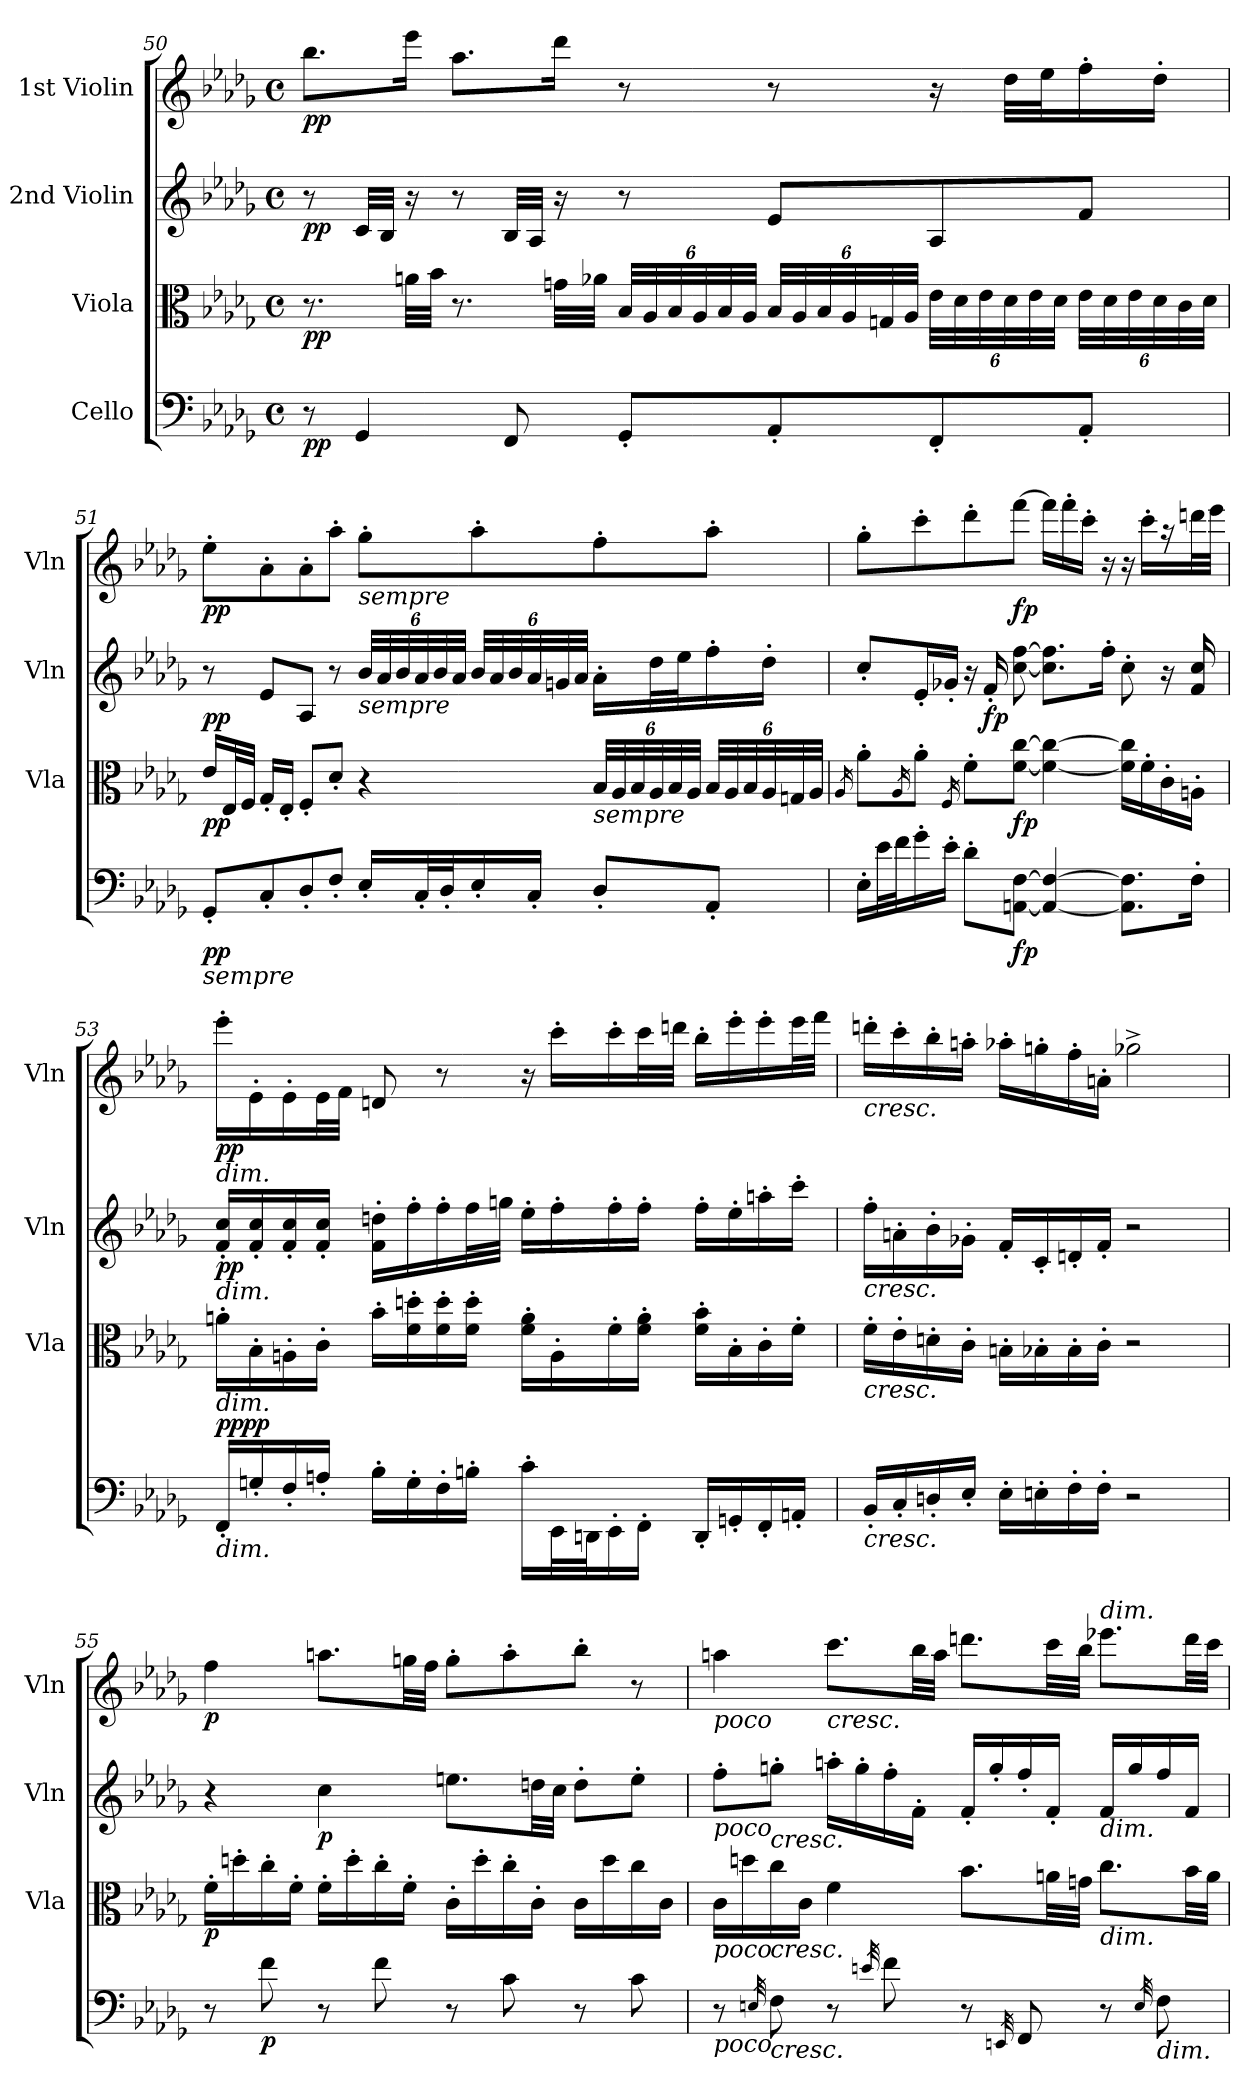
**kern	**dynam	**kern	**dynam	**kern	**dynam	**kern	**dynam
*part4	*part4	*part3	*part3	*part2	*part2	*part1	*part1
*staff4	*staff4	*staff3	*staff3	*staff2	*staff2	*staff1	*staff1
*I"Cello	*	*I"Viola	*	*I"2nd Violin	*	*I"1st Violin	*
*	*	*I'Vla	*	*I'Vln	*	*I'Vln	*
*clefF4	*	*clefC3	*	*clefG2	*	*clefG2	*
*k[b-e-a-d-g-]	*	*k[b-e-a-d-g-]	*	*k[b-e-a-d-g-]	*	*k[b-e-a-d-g-]	*
*D-:	*	*D-:	*	*D-:	*	*D-:	*
*M4/4	*	*M4/4	*	*M4/4	*	*M4/4	*
*met(c)	*	*met(c)	*	*met(c)	*	*met(c)	*
=50	=50	=50	=50	=50	=50	=50	=50
!	!LO:DY:b	!	!LO:DY:b	!	!LO:DY:b	!	!LO:DY:b
8r	pp	8.r	pp	8r	pp	8.bb-\L	pp
4GG-/	.	.	.	32c/LLL	.	.	.
.	.	.	.	32B-/JJJ	.	.	.
.	.	32an\LLL	.	16r	.	16eee-\Jk	.
.	.	32b-\JJJ	.	.	.	.	.
.	.	8.r	.	8r	.	8.aa-\L	.
8FF/	.	.	.	32B-/LLL	.	.	.
.	.	.	.	32A-/JJJ	.	.	.
.	.	32gn\LLL	.	16r	.	16ddd-\Jk	.
.	.	32a-X\JJJ	.	.	.	.	.
*	*	*Xbrackettup	*	*	*	*	*
8GG-'/L	.	48B-/LLL	.	8r	.	8r	.
.	.	48A-/	.	.	.	.	.
.	.	48B-/	.	.	.	.	.
.	.	48A-/	.	.	.	.	.
.	.	48B-/	.	.	.	.	.
.	.	48A-/JJJ	.	.	.	.	.
8AA-'/	.	48B-/LLL	.	8e-/L	.	8r	.
.	.	48A-/	.	.	.	.	.
.	.	48B-/	.	.	.	.	.
.	.	48A-/	.	.	.	.	.
.	.	48Gn/	.	.	.	.	.
.	.	48A-/JJJ	.	.	.	.	.
8FF'/	.	48e-\LLL	.	8A-/	.	16r	.
.	.	48d-\	.	.	.	.	.
.	.	48e-\	.	.	.	.	.
.	.	48d-\	.	.	.	32dd-\LLL	.
.	.	48e-\	.	.	.	.	.
.	.	.	.	.	.	32ee-\J	.
.	.	48d-\JJJ	.	.	.	.	.
8AA-'/J	.	48e-\LLL	.	8f/J	.	16ff'\	.
.	.	48d-\	.	.	.	.	.
.	.	48e-\	.	.	.	.	.
.	.	48d-\	.	.	.	16dd-'\JJ	.
.	.	48c\	.	.	.	.	.
.	.	48d-\JJJ	.	.	.	.	.
!!LO:LB:g=z
=51	=51	=51	=51	=51	=51	=51	=51
!LO:TX:b:i:t=sempre	!	!	!	!	!	!	!
!	!LO:DY:b	!	!LO:DY:b	!	!LO:DY:b	!	!LO:DY:b
8GG-'/L	pp	16e-/LL	pp	8r	pp	8ee-'\L	pp
.	.	32E-/L	.	.	.	.	.
.	.	32F/JJJ	.	.	.	.	.
8C'/	.	16G-'/LL	.	8e-/L	.	8a-'\	.
.	.	16E-'/JJ	.	.	.	.	.
8D-'/	.	8F'/L	.	8A-/J	.	8a-'\	.
8F'/J	.	8d-'/J	.	8r	.	8aa-'\J	.
*	*	*	*	*Xbrackettup	*	*	*
!	!	!	!	!	!	!LO:TX:b:i:t=sempre	!
!	!	!	!	!LO:TX:b:i:t=sempre	!	!	!
16E-'/LL	.	4r	.	48b-/LLL	.	8gg-'\L	.
.	.	.	.	48a-/	.	.	.
.	.	.	.	48b-/	.	.	.
32C'/L	.	.	.	48a-/	.	.	.
.	.	.	.	48b-/	.	.	.
32D-'/J	.	.	.	.	.	.	.
.	.	.	.	48a-/JJJ	.	.	.
16E-'/	.	.	.	48b-/LLL	.	8aa-'\	.
.	.	.	.	48a-/	.	.	.
.	.	.	.	48b-/	.	.	.
16C'/JJ	.	.	.	48a-/	.	.	.
.	.	.	.	48gn/	.	.	.
.	.	.	.	48a-/JJJ	.	.	.
!	!	!LO:TX:b:i:t=sempre	!	!	!	!	!
8D-'/L	.	48B-/LLL	.	16a-'\LL	.	8ff'\	.
.	.	48A-/	.	.	.	.	.
.	.	48B-/	.	.	.	.	.
.	.	48A-/	.	32dd-\L	.	.	.
.	.	48B-/	.	.	.	.	.
.	.	.	.	32ee-\J	.	.	.
.	.	48A-/JJJ	.	.	.	.	.
8AA-'/J	.	48B-/LLL	.	16ff'\	.	8aa-'\J	.
.	.	48A-/	.	.	.	.	.
.	.	48B-/	.	.	.	.	.
.	.	48A-/	.	16dd-'\JJ	.	.	.
.	.	48Gn/	.	.	.	.	.
.	.	48A-/JJJ	.	.	.	.	.
!!LO:LB:g=z
=52	=52	=52	=52	=52	=52	=52	=52
.	.	16qA-/	.	.	.	.	.
16E-'\LL	.	8a-'\L	.	8cc'/L	.	8gg-'\L	.
32e-\L	.	.	.	.	.	.	.
32f\J	.	.	.	.	.	.	.
.	.	16qA-/	.	.	.	.	.
16g-'\	.	8a-'\J	.	16e-'/L	.	8ccc'\	.
16e-'\JJ	.	.	.	16g-X'/JJ	.	.	.
.	.	16qF/	.	.	.	.	.
8d-'\L	.	8f'\L	.	16r	.	8ddd-'\	.
!	!	!	!	!	!LO:DY:b	!	!
.	.	.	.	16f'/	fp	.	.
!	!LO:DY:b	!	!LO:DY:b	!	!	!	!LO:DY:b
[8AAn\ [8F\J	fp	[8f\ [8cc\J	fp	[8cc\ [8ff\	.	[8fff\J	fp
4AA/_ 4F/_	.	4f\_ 4cc\_	.	8.cc\] 8.ff\]L	.	16fff\LL]	.
.	.	.	.	.	.	16fff'\	.
.	.	.	.	.	.	16ccc'\JJ	.
.	.	.	.	16ff'\Jk	.	16r	.
8.AA\] 8.F\]L	.	16f\] 16cc\]LL	.	8cc'\	.	16r	.
.	.	16f'\	.	.	.	16ccc'\LL	.
.	.	16c'\	.	16r	.	16r	.
16F'\Jk	.	16An'\JJ	.	16f/ 16cc/	.	32dddn\L	.
.	.	.	.	.	.	32eee-\JJJ	.
!!LO:PB:g=z
=53	=53	=53	=53	=53	=53	=53	=53
!	!	!	!	!	!	!LO:TX:b:i:t=dim.	!
!	!	!	!	!LO:TX:b:i:t=dim.	!	!	!
!	!	!LO:TX:b:i:t=dim.	!	!	!	!	!
!LO:TX:b:i:t=dim.	!	!	!	!	!	!	!
!	!LO:DY:b	!	!	!	!	!	!
!	!LO:DY:n=1:a	!	!	!	!LO:DY:b	!	!LO:DY:b
16FF'/LL	pp pp	16an'\LL	.	16f/' 16cc/'LL	pp	16eee-'\LL	pp
16Gn'/	.	16B-'\	.	16f/' 16cc/'	.	16e-'\	.
16F'/	.	16An'\	.	16f/' 16cc/'	.	16e-'\	.
16An'/JJ	.	16c'\JJ	.	16f/' 16cc/'JJ	.	32e-\L	.
.	.	.	.	.	.	32f\JJJ	.
16B-'\LL	.	16b-'\LL	.	16f\' 16ddn\'LL	.	8dn/	.
16G'\	.	16f\' 16ddn\'	.	16ff'\	.	.	.
16F'\	.	16f\' 16dd\'	.	16ff'\	.	8r	.
16Bn'\JJ	.	16f\' 16dd\'JJ	.	32ff\L	.	.	.
.	.	.	.	32ggn\JJJ	.	.	.
16c'\LL	.	16f\' 16a\'LL	.	16ee-'\LL	.	16r	.
32EE-\L	.	16A'\	.	16ff'\	.	16ccc'\LL	.
32DDn\J	.	.	.	.	.	.	.
16EE-'\	.	16f'\	.	16ff'\	.	16ccc'\	.
16FF'\JJ	.	16f\' 16a\'JJ	.	16ff'\JJ	.	32ccc\L	.
.	.	.	.	.	.	32dddn\JJJ	.
16DD'/LL	.	16f\' 16b-\'LL	.	16ff'\LL	.	16bb-'\LL	.
16GGn'/	.	16B-'\	.	16ee-'\	.	16eee-'\	.
16FF'/	.	16c'\	.	16aan'\	.	16eee-'\	.
16AAn'/JJ	.	16f'\JJ	.	16ccc'\JJ	.	32eee-\L	.
.	.	.	.	.	.	32fff\JJJ	.
!!LO:LB:g=z
=54	=54	=54	=54	=54	=54	=54	=54
!	!	!	!	!	!	!LO:TX:b:i:t=cresc.	!
!	!	!	!	!LO:TX:b:i:t=cresc.	!	!	!
!	!	!LO:TX:b:i:t=cresc.	!	!	!	!	!
!LO:TX:b:i:t=cresc.	!	!	!	!	!	!	!
16BB-'/LL	.	16f'\LL	.	16ff'\LL	.	16dddn'\LL	.
16C'/	.	16e-'\	.	16an'\	.	16ccc'\	.
16Dn'/	.	16dn'\	.	16b-'\	.	16bb-'\	.
16E-'/JJ	.	16c'\JJ	.	16g-X'\JJ	.	16aan'\JJ	.
16E-'\LL	.	16Bn'\LL	.	16f'/LL	.	16aa-X'\LL	.
16En'\	.	16B-X'\	.	16c'/	.	16ggn'\	.
16F'\	.	16B-'\	.	16dn'/	.	16ff'\	.
16F'\JJ	.	16c'\JJ	.	16f'/JJ	.	16an'\JJ	.
2r	.	2r	.	2r	.	2gg-X^\	.
=55	=55	=55	=55	=55	=55	=55	=55
!	!	!	!LO:DY:b	!	!	!	!LO:DY:b
8r	.	16f'\LL	p	4r	.	4ff\	p
.	.	16ddn'\	.	.	.	.	.
!	!LO:DY:b	!	!	!	!	!	!
8f\	p	16cc'\	.	.	.	.	.
.	.	16f'\JJ	.	.	.	.	.
!	!	!	!	!	!LO:DY:b	!	!
8r	.	16f'\LL	.	4cc\	p	8.aan\L	.
.	.	16dd'\	.	.	.	.	.
8f\	.	16cc'\	.	.	.	.	.
.	.	16f'\JJ	.	.	.	32ggn\LL	.
.	.	.	.	.	.	32ff\JJJ	.
8r	.	16c'\LL	.	8.een\L	.	8gg'\L	.
.	.	16dd'\	.	.	.	.	.
8c\	.	16cc'\	.	.	.	8aa'\	.
.	.	16c'\JJ	.	32ddn\LL	.	.	.
.	.	.	.	32cc\JJJ	.	.	.
8r	.	16c\LL	.	8dd'\L	.	8bb-'\J	.
.	.	16dd\	.	.	.	.	.
8c\	.	16cc\	.	8ee'\J	.	8r	.
.	.	16c\JJ	.	.	.	.	.
!!LO:LB:g=z
=56	=56	=56	=56	=56	=56	=56	=56
!	!	!	!	!	!	!LO:TX:b:i:t=poco	!
!	!	!	!	!LO:TX:b:i:t=poco	!	!	!
!	!	!LO:TX:b:i:t=poco	!	!	!	!	!
!LO:TX:b:i:t=poco	!	!	!	!	!	!	!
8r	.	16c\LL	.	8ff'\L	.	4aan\	.
.	.	16ddn\	.	.	.	.	.
32qEn/	.	.	.	.	.	.	.
!	!	!	!	!LO:TX:b:i:t=cresc.	!	!	!
!	!	!LO:TX:b:i:t=cresc.	!	!	!	!	!
!LO:TX:b:i:t=cresc.	!	!	!	!	!	!	!
8F\	.	16cc\	.	8ggn'\J	.	.	.
.	.	16c\JJ	.	.	.	.	.
!	!	!	!	!	!	!LO:TX:b:i:t=cresc.	!
8r	.	4f\	.	16aan'\LL	.	8.ccc\L	.
.	.	.	.	16gg'\	.	.	.
32qen/	.	.	.	.	.	.	.
8f\	.	.	.	16ff'\	.	.	.
.	.	.	.	16f'\JJ	.	32bb-\LL	.
.	.	.	.	.	.	32aa\JJJ	.
8r	.	8.b-\L	.	16f'/LL	.	8.dddn\L	.
.	.	.	.	16gg'/	.	.	.
32qEEn/	.	.	.	.	.	.	.
8FF/	.	.	.	16ff'/	.	.	.
.	.	32an\LL	.	16f'/JJ	.	32ccc\LL	.
.	.	32gn\JJJ	.	.	.	32bb-\JJJ	.
!	!	!	!	!	!	!LO:TX:a:i:t=dim.	!
!	!	!	!	!LO:TX:b:i:t=dim.	!	!	!
!	!	!LO:TX:b:i:t=dim.	!	!	!	!	!
8r	.	8.cc\L	.	16f/LL	.	8.eee-X\L	.
.	.	.	.	16gg/	.	.	.
32qE/	.	.	.	.	.	.	.
!LO:TX:b:i:t=dim.	!	!	!	!	!	!	!
8F\	.	.	.	16ff/	.	.	.
.	.	32b-\LL	.	16f/JJ	.	32ddd\LL	.
.	.	32a\JJJ	.	.	.	32ccc\JJJ	.
=	=	=	=	=	=	=	=
*-	*-	*-	*-	*-	*-	*-	*-
